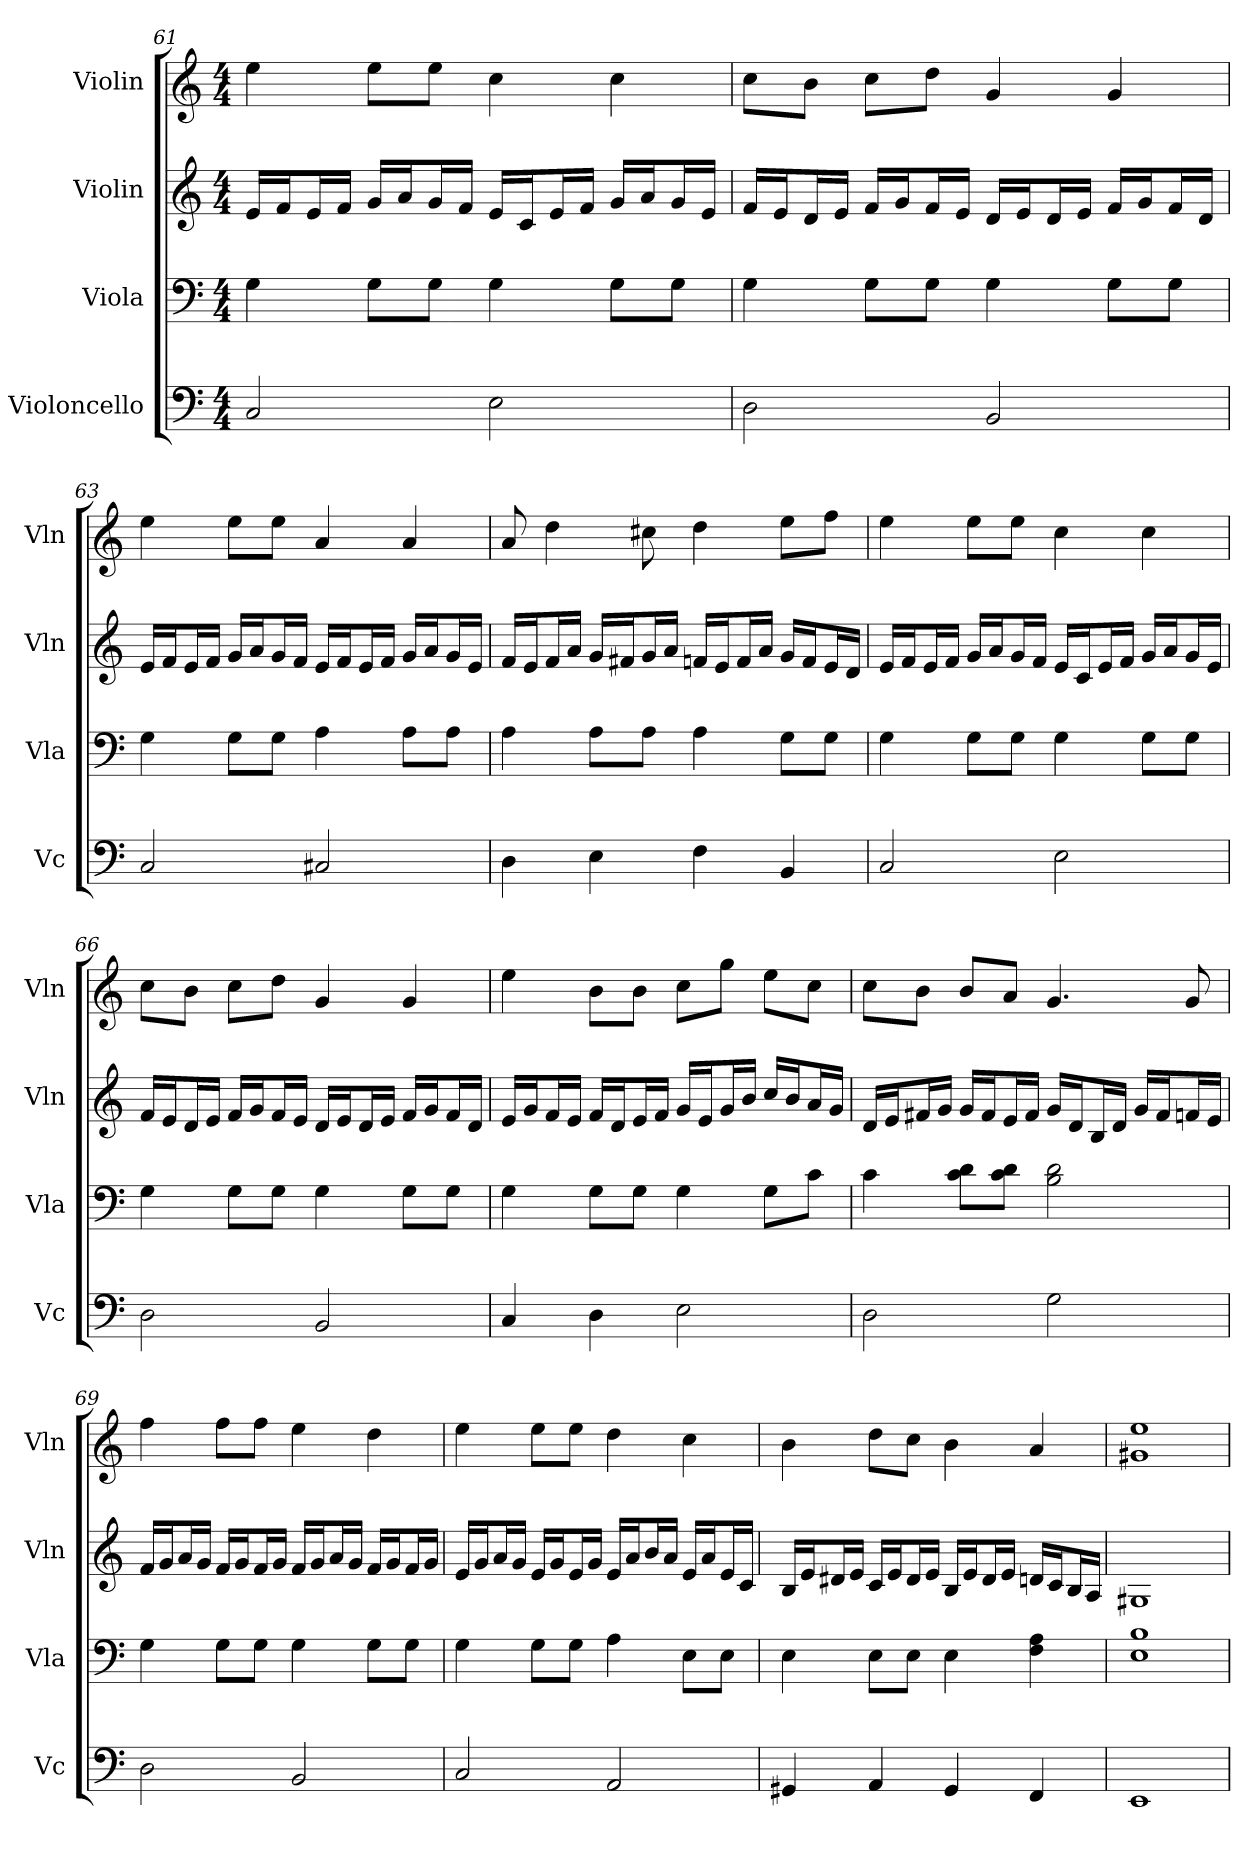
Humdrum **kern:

**kern	**kern	**kern	**kern
*part4	*part3	*part2	*part1
*staff4	*staff3	*staff2	*staff1
*I"Violoncello	*I"Viola	*I"Violin	*I"Violin
*I'Vc	*I'Vla	*I'Vln	*I'Vln
*clefF4	*clefF4	*clefG2	*clefG2
*k[]	*k[]	*k[]	*k[]
*M4/4	*M4/4	*M4/4	*M4/4
=61	=61	=61	=61
2C	4G	16e/LL	4ee
.	.	16f/J	.
.	.	16e/L	.
.	.	16f/JJ	.
.	8G\L	16g/LL	8ee\L
.	.	16a/J	.
.	8G\J	16g/L	8ee\J
.	.	16f/JJ	.
2E	4G	16e/LL	4cc
.	.	16c/J	.
.	.	16e/L	.
.	.	16f/JJ	.
.	8G\L	16g/LL	4cc
.	.	16a/J	.
.	8G\J	16g/L	.
.	.	16e/JJ	.
=62	=62	=62	=62
2D	4G	16f/LL	8cc\L
.	.	16e/J	.
.	.	16d/L	8b\J
.	.	16e/JJ	.
.	8G\L	16f/LL	8cc\L
.	.	16g/J	.
.	8G\J	16f/L	8dd\J
.	.	16e/JJ	.
2BB	4G	16d/LL	4g
.	.	16e/J	.
.	.	16d/L	.
.	.	16e/JJ	.
.	8G\L	16f/LL	4g
.	.	16g/J	.
.	8G\J	16f/L	.
.	.	16d/JJ	.
=63	=63	=63	=63
2C	4G	16e/LL	4ee
.	.	16f/J	.
.	.	16e/L	.
.	.	16f/JJ	.
.	8G\L	16g/LL	8ee\L
.	.	16a/J	.
.	8G\J	16g/L	8ee\J
.	.	16f/JJ	.
2C#X	4A	16e/LL	4a
.	.	16f/J	.
.	.	16e/L	.
.	.	16f/JJ	.
.	8A\L	16g/LL	4a
.	.	16a/J	.
.	8A\J	16g/L	.
.	.	16e/JJ	.
=64	=64	=64	=64
4D	4A	16f/LL	8a
.	.	16e/J	.
.	.	16f/L	4dd
.	.	16a/JJ	.
4E	8A\L	16g/LL	.
.	.	16f#X/J	.
.	8A\J	16g/L	8cc#X
.	.	16a/JJ	.
4F	4A	16fn/LL	4dd
.	.	16e/J	.
.	.	16f/L	.
.	.	16a/JJ	.
4BB	8G\L	16g/LL	8ee\L
.	.	16f/J	.
.	8G\J	16e/L	8ff\J
.	.	16d/JJ	.
=65	=65	=65	=65
2C	4G	16e/LL	4ee
.	.	16f/J	.
.	.	16e/L	.
.	.	16f/JJ	.
.	8G\L	16g/LL	8ee\L
.	.	16a/J	.
.	8G\J	16g/L	8ee\J
.	.	16f/JJ	.
2E	4G	16e/LL	4cc
.	.	16c/J	.
.	.	16e/L	.
.	.	16f/JJ	.
.	8G\L	16g/LL	4cc
.	.	16a/J	.
.	8G\J	16g/L	.
.	.	16e/JJ	.
=66	=66	=66	=66
2D	4G	16f/LL	8cc\L
.	.	16e/J	.
.	.	16d/L	8b\J
.	.	16e/JJ	.
.	8G\L	16f/LL	8cc\L
.	.	16g/J	.
.	8G\J	16f/L	8dd\J
.	.	16e/JJ	.
2BB	4G	16d/LL	4g
.	.	16e/J	.
.	.	16d/L	.
.	.	16e/JJ	.
.	8G\L	16f/LL	4g
.	.	16g/J	.
.	8G\J	16f/L	.
.	.	16d/JJ	.
=67	=67	=67	=67
4C	4G	16e/LL	4ee
.	.	16g/J	.
.	.	16f/L	.
.	.	16e/JJ	.
4D	8G\L	16f/LL	8b\L
.	.	16d/J	.
.	8G\J	16e/L	8b\J
.	.	16f/JJ	.
2E	4G	16g/LL	8cc\L
.	.	16e/J	.
.	.	16g/L	8gg\J
.	.	16b/JJ	.
.	8G\L	16cc/LL	8ee\L
.	.	16b/J	.
.	8c\J	16a/L	8cc\J
.	.	16g/JJ	.
=68	=68	=68	=68
2D	4c	16d/LL	8cc\L
.	.	16e/J	.
.	.	16f#X/L	8b\J
.	.	16g/JJ	.
.	8c\ 8d\L	16g/LL	8b/L
.	.	16f#/J	.
.	8c\ 8d\J	16e/L	8a/J
.	.	16f#/JJ	.
2G	2B 2d	16g/LL	4.g
.	.	16d/J	.
.	.	16B/L	.
.	.	16d/JJ	.
.	.	16g/LL	.
.	.	16f#/J	.
.	.	16fn/L	8g
.	.	16e/JJ	.
=69	=69	=69	=69
2D	4G	16f/LL	4ff
.	.	16g/J	.
.	.	16a/L	.
.	.	16g/JJ	.
.	8G\L	16f/LL	8ff\L
.	.	16g/J	.
.	8G\J	16f/L	8ff\J
.	.	16g/JJ	.
2BB	4G	16f/LL	4ee
.	.	16g/J	.
.	.	16a/L	.
.	.	16g/JJ	.
.	8G\L	16f/LL	4dd
.	.	16g/J	.
.	8G\J	16f/L	.
.	.	16g/JJ	.
=70	=70	=70	=70
2C	4G	16e/LL	4ee
.	.	16g/J	.
.	.	16a/L	.
.	.	16g/JJ	.
.	8G\L	16e/LL	8ee\L
.	.	16g/J	.
.	8G\J	16e/L	8ee\J
.	.	16g/JJ	.
2AA	4A	16e/LL	4dd
.	.	16a/J	.
.	.	16b/L	.
.	.	16a/JJ	.
.	8E\L	16e/LL	4cc
.	.	16a/J	.
.	8E\J	16e/L	.
.	.	16c/JJ	.
=71	=71	=71	=71
4GG#X	4E	16B/LL	4b
.	.	16e/J	.
.	.	16d#X/L	.
.	.	16e/JJ	.
4AA	8E\L	16c/LL	8dd\L
.	.	16e/J	.
.	8E\J	16d#/L	8cc\J
.	.	16e/JJ	.
4GG#	4E	16B/LL	4b
.	.	16e/J	.
.	.	16d#/L	.
.	.	16e/JJ	.
4FF	4F 4A	16dn/LL	4a
.	.	16c/J	.
.	.	16B/L	.
.	.	16A/JJ	.
=72	=72	=72	=72
1EE	1E 1B	1G#X	1g#X 1ee
=	=	=	=
*-	*-	*-	*-
